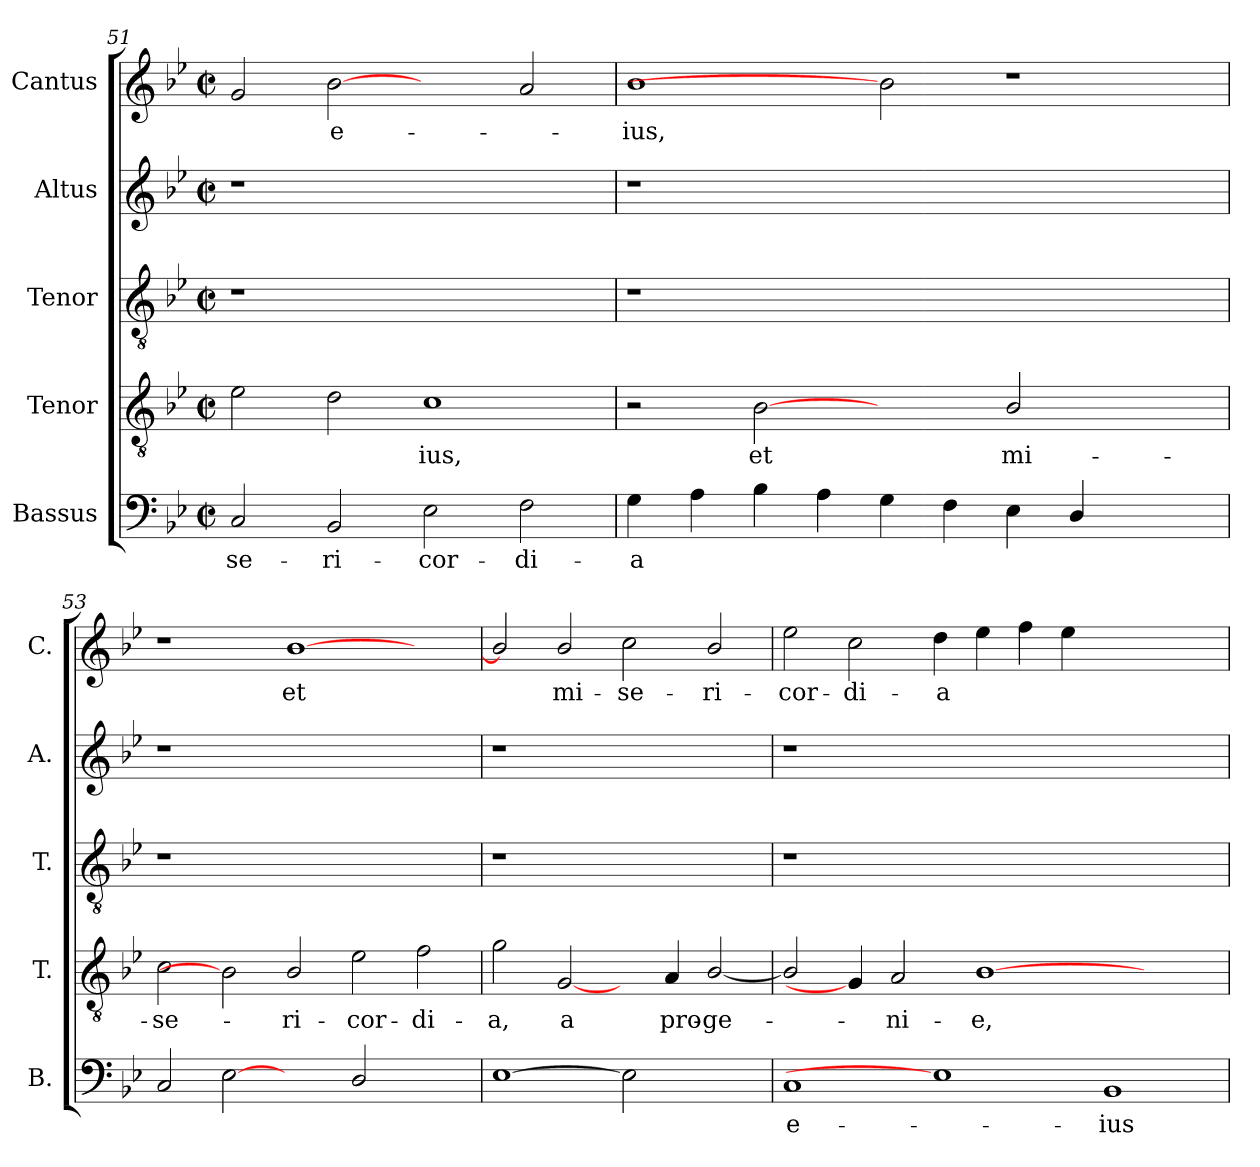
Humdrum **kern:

**kern	**text	**kern	**text	**kern	**kern	**kern	**text
*part5	*part5	*part4	*part4	*part3	*part2	*part1	*part1
*staff5	*staff5	*staff4	*staff4	*staff3	*staff2	*staff1	*staff1
*I"Bassus	*	*I"Tenor	*	*I"Tenor	*I"Altus	*I"Cantus	*
*I'B.	*	*I'T.	*	*I'T.	*I'A.	*I'C.	*
!!LO:LB:g=z
*clefF4	*	*clefGv2	*	*clefGv2	*clefG2	*clefG2	*
*	*	*ITrd7c12	*	*ITrd7c12	*	*	*
*k[b-e-]	*	*k[b-e-]	*	*k[b-e-]	*k[b-e-]	*k[b-e-]	*
*B-:	*	*B-:	*	*B-:	*B-:	*B-:	*
*M2/2	*	*M2/2	*	*M2/2	*M2/2	*M2/2	*
*met(c|)	*	*met(c|)	*	*met(c|)	*met(c|)	*met(c|)	*
=51	=51	=51	=51	=51	=51	=51	=51
!	!LO:LY:b:color=#000000	!	!	!LO:N:vis=1	!LO:N:vis=1	!	!
2Ci/	-se-	2E-i\	.	1r	1r	2gi/	.
!	!LO:LY:b:color=#000000	!	!	!	!	!	!
!	!	!	!	!	!	!	!LO:LY:b:color=#000000
2BB-i/	-ri-	2Di\	.	.	.	[2b-i	e-
!	!LO:LY:b:color=#000000	!	!	!	!	!	!
!	!	!	!LO:LY:b:color=#000000	!	!	!	!
2E-i\	-cor-	1Ci	-ius,	1ryy	1ryy	2ryy	.
!	!LO:LY:b:color=#000000	!	!	!	!	!	!
2Fi\	-di-	.	.	.	.	2ai/	.
=52	=52	=52	=52	=52	=52	=52	=52
!	!LO:LY:b:color=#000000	!	!	!LO:N:vis=1	!LO:N:vis=1	!	!
!	!	!	!	!	!	!	!LO:LY:b:color=#000000
4Gi\	-a	2r	.	1r	1r	1b-i	-ius,
4Ai\	.	.	.	.	.	.	.
!	!	!	!LO:LY:b:color=#000000	!	!	!	!
4B-i\	.	[2BB-i	et	.	.	.	.
4Ai\	.	.	.	.	.	.	.
4Gi\	.	2ryy	.	1.ryy	1.ryy	2b-i]	.
4Fi\	.	.	.	.	.	.	.
!	!	!	!LO:LY:b:color=#000000	!	!	!	!
4E-i\	.	2BB-i/	mi-	.	.	1r	.
4Di/	.	.	.	.	.	.	.
2ryy	.	2ryy	.	.	.	.	.
=53	=53	=53	=53	=53	=53	=53	=53
!	!	!	!LO:LY:b:color=#000000	!LO:N:vis=1	!LO:N:vis=1	!	!
2Ci/	.	2Ci\	-se-	1r	1r	1r	.
[2E-i	.	2BB-i]	.	.	.	.	.
!	!	!	!LO:LY:b:color=#000000	!	!	!	!
!	!	!	!	!	!	!	!LO:LY:b:color=#000000
2ryy	.	2BB-i/	-ri-	1.ryy	1.ryy	[<1b-i	et
!	!	!	!LO:LY:b:color=#000000	!	!	!	!
2Di/	.	2E-i\	-cor-	.	.	.	.
!	!	!	!LO:LY:b:color=#000000	!	!	!	!
2ryy	.	2Fi\	-di-	.	.	2ryy	.
=54	=54	=54	=54	=54	=54	=54	=54
!	!	!	!LO:LY:b:color=#000000	!LO:N:vis=1	!LO:N:vis=1	!	!
[1E-i	.	2Gi\	-a,	1r	1r	2b-i/]	.
!	!	!	!LO:LY:b:color=#000000	!	!	!	!
!	!	!	!	!	!	!	!LO:LY:b:color=#000000
.	.	[2GGi/	a	.	.	2b-i/	mi-
!	!	!	!	!	!	!	!LO:LY:b:color=#000000
2E-i]	.	4ryy	.	1ryy	1ryy	2cci\	-se-
!	!	!	!LO:LY:b:color=#000000	!	!	!	!
.	.	4AAi/	pro-	.	.	.	.
!	!	!	!LO:LY:b:color=#000000	!	!	!	!
!	!	!	!	!	!	!	!LO:LY:b:color=#000000
2ryy	.	[<2BB-i/	-ge-	.	.	2b-i/	-ri-
=55	=55	=55	=55	=55	=55	=55	=55
!	!LO:LY:b:color=#000000	!	!	!LO:N:vis=1	!LO:N:vis=1	!	!
!	!	!	!	!	!	!	!LO:LY:b:color=#000000
1Ci	e-	2BB-i/]	.	1r	1r	2ee-i\	-cor-
!	!	!	!	!	!	!	!LO:LY:b:color=#000000
.	.	4GGi/]	.	.	.	2cci\	-di-
!	!	!	!LO:LY:b:color=#000000	!	!	!	!
.	.	2AAi/	-ni-	.	.	.	.
!	!	!	!	!	!	!	!LO:LY:b:color=#000000
1E-i]	.	.	.	0ryy	0ryy	4ddi\	-a
!	!	!	!LO:LY:b:color=#000000	!	!	!	!
.	.	[<1BB-i	-e,	.	.	4ee-i\	.
.	.	.	.	.	.	4ffi\	.
.	.	.	.	.	.	4ee-i\	.
!	!LO:LY:b:color=#000000	!	!	!	!	!	!
1BB-i	-ius	.	.	.	.	1ryy	.
.	.	2.ryy	.	.	.	.	.
=	=	=	=	=	=	=	=
*-	*-	*-	*-	*-	*-	*-	*-
